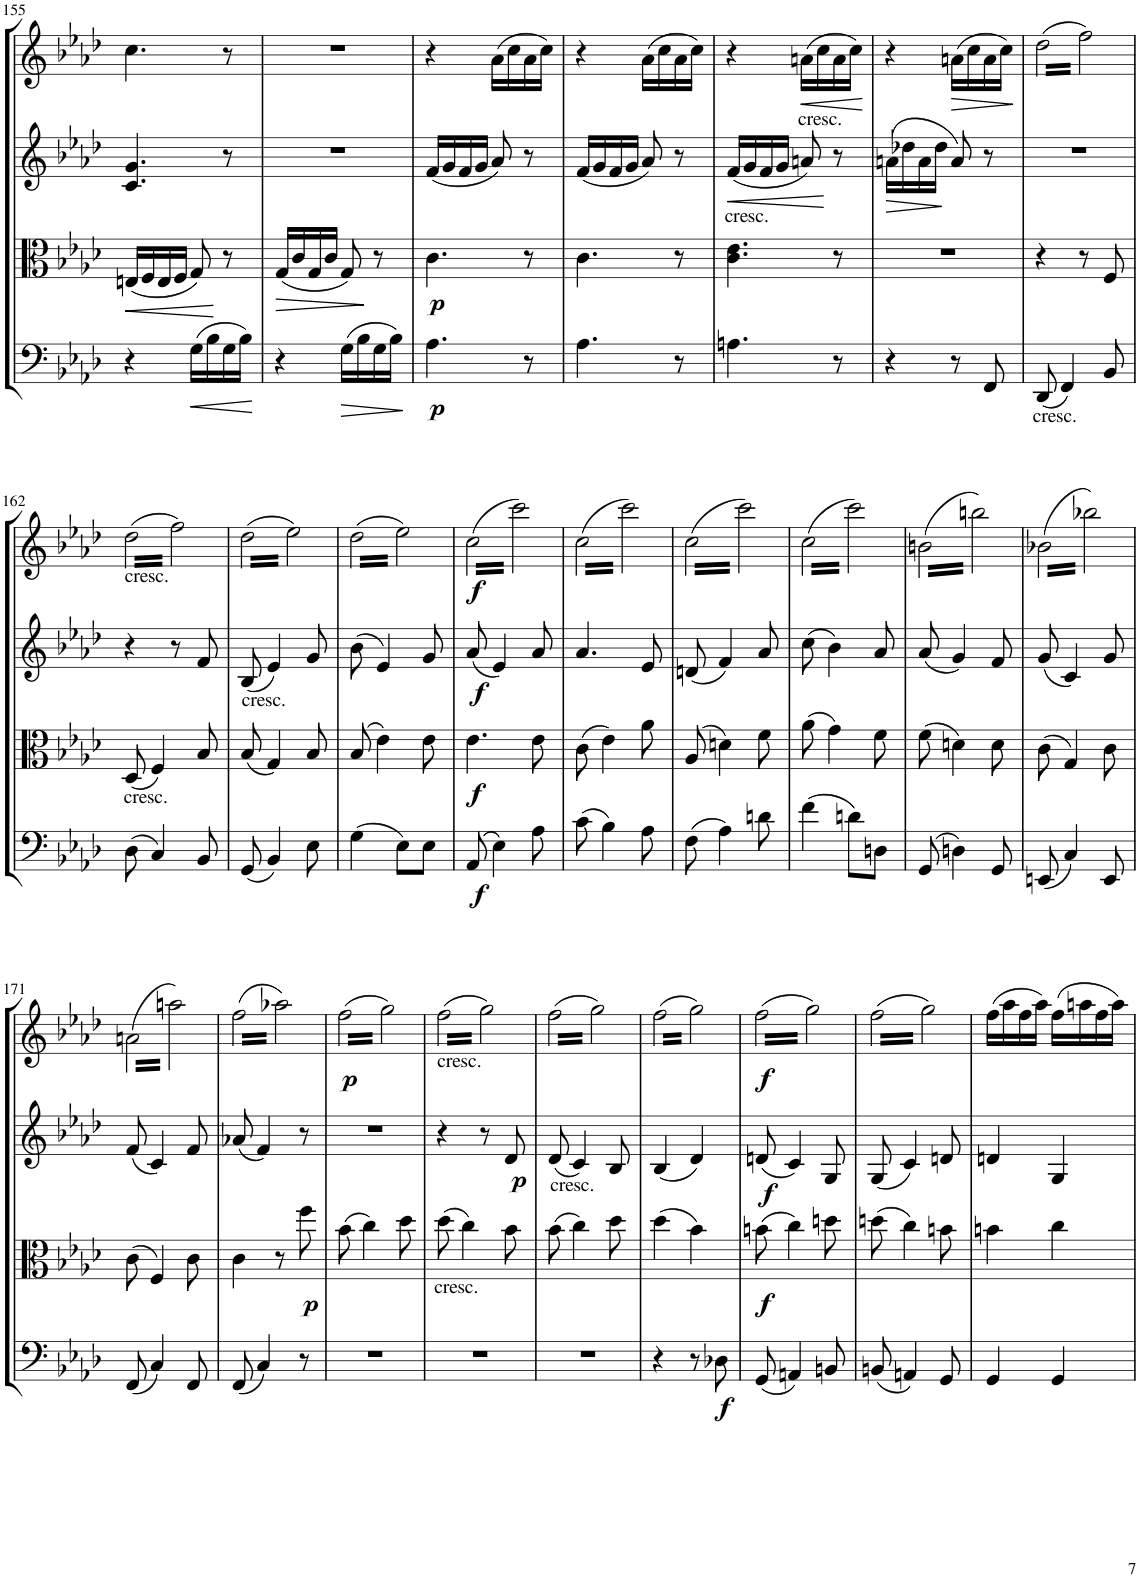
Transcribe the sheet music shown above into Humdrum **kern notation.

**kern	**dynam	**kern	**dynam	**kern	**dynam	**kern	**dynam
*part4	*part4	*part3	*part3	*part2	*part2	*part1	*part1
*staff4	*staff4	*staff3	*staff3	*staff2	*staff2	*staff1	*staff1
*I"Violoncello	*	*I"Viola	*	*I"Violino II	*	*I"Violino I	*
*I'Vc	*	*I'Vla	*	*I'Vln	*	*I'Vln	*
!!LO:PB:g=z
*clefF4	*	*clefC3	*	*clefG2	*	*clefG2	*
*k[b-e-a-d-]	*	*k[b-e-a-d-]	*	*k[b-e-a-d-]	*	*k[b-e-a-d-]	*
*M2/4	*	*M2/4	*	*M2/4	*	*M2/4	*
=155	=155	=155	=155	=155	=155	=155	=155
!	!	!	!LO:HP:b	!	!	!	!
4r	.	(16En/LL	<	4.c/ 4.g/	.	4.cc\	.
.	.	16F/	.	.	.	.	.
.	.	16E/	.	.	.	.	.
.	.	16F/JJ	.	.	.	.	.
!	!LO:HP:b	!	!	!	!	!	!
(16G\LL	<	8G/)	.	.	.	.	.
16B-\	.	.	.	.	.	.	.
16G\	.	8r	[	8r	.	8r	.
16B-\JJ)	.	.	.	.	.	.	.
.	[	.	.	.	.	.	.
=156	=156	=156	=156	=156	=156	=156	=156
!	!	!	!LO:HP:b	!	!	!	!
4r	.	(16G/LL	>	2r	.	2r	.
.	.	16c/	.	.	.	.	.
.	.	16G/	.	.	.	.	.
.	.	16c/JJ	.	.	.	.	.
!	!LO:HP:b	!	!	!	!	!	!
(16G\LL	>	8G/)	.	.	.	.	.
16B-\	.	.	.	.	.	.	.
16G\	.	8r	]	.	.	.	.
16B-\JJ)	.	.	.	.	.	.	.
.	]	.	.	.	.	.	.
=157	=157	=157	=157	=157	=157	=157	=157
!	!LO:DY:b	!	!LO:DY:b	!	!	!	!
4.A-\	p	4.c\	p	(16f/LL	.	4r	.
.	.	.	.	16g/	.	.	.
.	.	.	.	16f/	.	.	.
.	.	.	.	16g/JJ	.	.	.
.	.	.	.	8a-/)	.	(16a-\LL	.
.	.	.	.	.	.	16cc\	.
8r	.	8r	.	8r	.	16a-\	.
.	.	.	.	.	.	16cc\JJ)	.
=158	=158	=158	=158	=158	=158	=158	=158
4.A-\	.	4.c\	.	(16f/LL	.	4r	.
.	.	.	.	16g/	.	.	.
.	.	.	.	16f/	.	.	.
.	.	.	.	16g/JJ	.	.	.
.	.	.	.	8a-/)	.	(16a-\LL	.
.	.	.	.	.	.	16cc\	.
8r	.	8r	.	8r	.	16a-\	.
.	.	.	.	.	.	16cc\JJ)	.
=159	=159	=159	=159	=159	=159	=159	=159
!	!	!	!	!LO:TX:b:t=cresc.	!	!	!
!	!	!	!	!	!LO:HP:b	!	!
4.An\	.	4.c\ 4.e-\	.	(16f/LL	<	4r	.
.	.	.	.	16g/	.	.	.
.	.	.	.	16f/	.	.	.
.	.	.	.	16g/JJ	.	.	.
!	!	!	!	!	!	!LO:TX:b:t=cresc.	!
!	!	!	!	!	!	!	!LO:HP:b
.	.	.	.	8an/)	.	(16an\LL	<
.	.	.	.	.	.	16cc\	.
8r	.	8r	.	8r	[	16a\	.
.	.	.	.	.	.	16cc\JJ)	.
.	.	.	.	.	.	.	[
=160	=160	=160	=160	=160	=160	=160	=160
!	!	!	!	!	!LO:HP:b	!	!
4r	.	2r	.	(16an\LL	>	4r	.
.	.	.	.	16dd-X\	.	.	.
.	.	.	.	16a\	.	.	.
.	.	.	.	16dd-\JJ	.	.	.
!	!	!	!	!	!	!	!LO:HP:b
8r	.	.	.	8a/)	]	(16an\LL	>
.	.	.	.	.	.	16cc\	.
8FF/	.	.	.	8r	.	16a\	.
.	.	.	.	.	.	16cc\JJ)	.
.	.	.	.	.	.	.	]
=161	=161	=161	=161	=161	=161	=161	=161
!LO:TX:b:t=cresc.	!	!	!	!	!	!	!
*	*	*	*	*	*	*tremolo	*
(8DD-/	.	4r	.	2r	.	(32dd-\LLL	.
.	.	.	.	.	.	32ff\)	.
.	.	.	.	.	.	32dd-\	.
.	.	.	.	.	.	32ff\)	.
4FF/)	.	.	.	.	.	32dd-\	.
.	.	.	.	.	.	32ff\)	.
.	.	.	.	.	.	32dd-\	.
.	.	.	.	.	.	32ff\)	.
.	.	8r	.	.	.	32dd-\	.
.	.	.	.	.	.	32ff\)	.
.	.	.	.	.	.	32dd-\	.
.	.	.	.	.	.	32ff\)	.
8BB-/	.	8F/	.	.	.	32dd-\	.
.	.	.	.	.	.	32ff\)	.
.	.	.	.	.	.	32dd-\	.
.	.	.	.	.	.	32ff\)JJJ	.
!!LO:LB:g=z
=162	=162	=162	=162	=162	=162	=162	=162
!	!	!	!	!	!	!LO:TX:b:t=cresc.	!
!	!	!LO:TX:b:t=cresc.	!	!	!	!	!
(8D-\	.	(8D-/	.	4r	.	(32dd-\LLL	.
.	.	.	.	.	.	32ff\)	.
.	.	.	.	.	.	32dd-\	.
.	.	.	.	.	.	32ff\)	.
4C/)	.	4F/)	.	.	.	32dd-\	.
.	.	.	.	.	.	32ff\)	.
.	.	.	.	.	.	32dd-\	.
.	.	.	.	.	.	32ff\)	.
.	.	.	.	8r	.	32dd-\	.
.	.	.	.	.	.	32ff\)	.
.	.	.	.	.	.	32dd-\	.
.	.	.	.	.	.	32ff\)	.
8BB-/	.	8B-/	.	8f/	.	32dd-\	.
.	.	.	.	.	.	32ff\)	.
.	.	.	.	.	.	32dd-\	.
.	.	.	.	.	.	32ff\)JJJ	.
=163	=163	=163	=163	=163	=163	=163	=163
!	!	!	!	!LO:TX:b:t=cresc.	!	!	!
(8GG/	.	(8B-/	.	(8B-/	.	(32dd-\LLL	.
.	.	.	.	.	.	32ee-\)	.
.	.	.	.	.	.	32dd-\	.
.	.	.	.	.	.	32ee-\)	.
4BB-/)	.	4G/)	.	4e-/)	.	32dd-\	.
.	.	.	.	.	.	32ee-\)	.
.	.	.	.	.	.	32dd-\	.
.	.	.	.	.	.	32ee-\)	.
.	.	.	.	.	.	32dd-\	.
.	.	.	.	.	.	32ee-\)	.
.	.	.	.	.	.	32dd-\	.
.	.	.	.	.	.	32ee-\)	.
8E-\	.	8B-/	.	8g/	.	32dd-\	.
.	.	.	.	.	.	32ee-\)	.
.	.	.	.	.	.	32dd-\	.
.	.	.	.	.	.	32ee-\)JJJ	.
=164	=164	=164	=164	=164	=164	=164	=164
(4G\	.	(8B-/	.	(8b-\	.	(32dd-\LLL	.
.	.	.	.	.	.	32ee-\)	.
.	.	.	.	.	.	32dd-\	.
.	.	.	.	.	.	32ee-\)	.
.	.	4e-\)	.	4e-/)	.	32dd-\	.
.	.	.	.	.	.	32ee-\)	.
.	.	.	.	.	.	32dd-\	.
.	.	.	.	.	.	32ee-\)	.
8E-\L)	.	.	.	.	.	32dd-\	.
.	.	.	.	.	.	32ee-\)	.
.	.	.	.	.	.	32dd-\	.
.	.	.	.	.	.	32ee-\)	.
8E-\J	.	8e-\	.	8g/	.	32dd-\	.
.	.	.	.	.	.	32ee-\)	.
.	.	.	.	.	.	32dd-\	.
.	.	.	.	.	.	32ee-\)JJJ	.
=165	=165	=165	=165	=165	=165	=165	=165
!	!LO:DY:b	!	!LO:DY:b	!	!LO:DY:b	!	!LO:DY:b
(8AA-/	f	4.e-\	f	(8a-/	f	(32cc\LLL	f
.	.	.	.	.	.	32ccc\)	.
.	.	.	.	.	.	32cc\	.
.	.	.	.	.	.	32ccc\)	.
4E-\)	.	.	.	4e-/)	.	32cc\	.
.	.	.	.	.	.	32ccc\)	.
.	.	.	.	.	.	32cc\	.
.	.	.	.	.	.	32ccc\)	.
.	.	.	.	.	.	32cc\	.
.	.	.	.	.	.	32ccc\)	.
.	.	.	.	.	.	32cc\	.
.	.	.	.	.	.	32ccc\)	.
8A-\	.	8e-\	.	8a-/	.	32cc\	.
.	.	.	.	.	.	32ccc\)	.
.	.	.	.	.	.	32cc\	.
.	.	.	.	.	.	32ccc\)JJJ	.
=166	=166	=166	=166	=166	=166	=166	=166
(8c\	.	(8c\	.	4.a-/	.	(32cc\LLL	.
.	.	.	.	.	.	32ccc\)	.
.	.	.	.	.	.	32cc\	.
.	.	.	.	.	.	32ccc\)	.
4B-\)	.	4e-\)	.	.	.	32cc\	.
.	.	.	.	.	.	32ccc\)	.
.	.	.	.	.	.	32cc\	.
.	.	.	.	.	.	32ccc\)	.
.	.	.	.	.	.	32cc\	.
.	.	.	.	.	.	32ccc\)	.
.	.	.	.	.	.	32cc\	.
.	.	.	.	.	.	32ccc\)	.
8A-\	.	8a-\	.	8e-/	.	32cc\	.
.	.	.	.	.	.	32ccc\)	.
.	.	.	.	.	.	32cc\	.
.	.	.	.	.	.	32ccc\)JJJ	.
=167	=167	=167	=167	=167	=167	=167	=167
(8F\	.	(8A-/	.	(8dn/	.	(32cc\LLL	.
.	.	.	.	.	.	32ccc\)	.
.	.	.	.	.	.	32cc\	.
.	.	.	.	.	.	32ccc\)	.
4A-\)	.	4dn\)	.	4f/)	.	32cc\	.
.	.	.	.	.	.	32ccc\)	.
.	.	.	.	.	.	32cc\	.
.	.	.	.	.	.	32ccc\)	.
.	.	.	.	.	.	32cc\	.
.	.	.	.	.	.	32ccc\)	.
.	.	.	.	.	.	32cc\	.
.	.	.	.	.	.	32ccc\)	.
8dn\	.	8f\	.	8a-/	.	32cc\	.
.	.	.	.	.	.	32ccc\)	.
.	.	.	.	.	.	32cc\	.
.	.	.	.	.	.	32ccc\)JJJ	.
=168	=168	=168	=168	=168	=168	=168	=168
(4f\	.	(8a-\	.	(8cc\	.	(32cc\LLL	.
.	.	.	.	.	.	32ccc\)	.
.	.	.	.	.	.	32cc\	.
.	.	.	.	.	.	32ccc\)	.
.	.	4g\)	.	4b-\)	.	32cc\	.
.	.	.	.	.	.	32ccc\)	.
.	.	.	.	.	.	32cc\	.
.	.	.	.	.	.	32ccc\)	.
8dn\L)	.	.	.	.	.	32cc\	.
.	.	.	.	.	.	32ccc\)	.
.	.	.	.	.	.	32cc\	.
.	.	.	.	.	.	32ccc\)	.
8Dn\J	.	8f\	.	8a-/	.	32cc\	.
.	.	.	.	.	.	32ccc\)	.
.	.	.	.	.	.	32cc\	.
.	.	.	.	.	.	32ccc\)JJJ	.
=169	=169	=169	=169	=169	=169	=169	=169
(8GG/	.	(8f\	.	(8a-/	.	(32bn\LLL	.
.	.	.	.	.	.	32bbn\)	.
.	.	.	.	.	.	32bn\	.
.	.	.	.	.	.	32bbn\)	.
4Dn\)	.	4dn\)	.	4g/)	.	32bn\	.
.	.	.	.	.	.	32bbn\)	.
.	.	.	.	.	.	32bn\	.
.	.	.	.	.	.	32bbn\)	.
.	.	.	.	.	.	32bn\	.
.	.	.	.	.	.	32bbn\)	.
.	.	.	.	.	.	32bn\	.
.	.	.	.	.	.	32bbn\)	.
8GG/	.	8d\	.	8f/	.	32bn\	.
.	.	.	.	.	.	32bbn\)	.
.	.	.	.	.	.	32bn\	.
.	.	.	.	.	.	32bbn\)JJJ	.
=170	=170	=170	=170	=170	=170	=170	=170
(8EEn/	.	(8c\	.	(8g/	.	(32b-X\LLL	.
.	.	.	.	.	.	32bb-X\)	.
.	.	.	.	.	.	32b-X\	.
.	.	.	.	.	.	32bb-X\)	.
4C/)	.	4G/)	.	4c/)	.	32b-X\	.
.	.	.	.	.	.	32bb-X\)	.
.	.	.	.	.	.	32b-X\	.
.	.	.	.	.	.	32bb-X\)	.
.	.	.	.	.	.	32b-X\	.
.	.	.	.	.	.	32bb-X\)	.
.	.	.	.	.	.	32b-X\	.
.	.	.	.	.	.	32bb-X\)	.
8EE/	.	8c\	.	8g/	.	32b-X\	.
.	.	.	.	.	.	32bb-X\)	.
.	.	.	.	.	.	32b-X\	.
.	.	.	.	.	.	32bb-X\)JJJ	.
!!LO:LB:g=z
=171	=171	=171	=171	=171	=171	=171	=171
(8FF/	.	(8c\	.	(8f/	.	(32an\LLL	.
.	.	.	.	.	.	32aan\)	.
.	.	.	.	.	.	32an\	.
.	.	.	.	.	.	32aan\)	.
4C/)	.	4F/)	.	4c/)	.	32an\	.
.	.	.	.	.	.	32aan\)	.
.	.	.	.	.	.	32an\	.
.	.	.	.	.	.	32aan\)	.
.	.	.	.	.	.	32an\	.
.	.	.	.	.	.	32aan\)	.
.	.	.	.	.	.	32an\	.
.	.	.	.	.	.	32aan\)	.
8FF/	.	8c\	.	8f/	.	32an\	.
.	.	.	.	.	.	32aan\)	.
.	.	.	.	.	.	32an\	.
.	.	.	.	.	.	32aan\)JJJ	.
=172	=172	=172	=172	=172	=172	=172	=172
(8FF/	.	4c\	.	(8a-X/	.	(32ff\LLL	.
.	.	.	.	.	.	32aa-X\)	.
.	.	.	.	.	.	32ff\	.
.	.	.	.	.	.	32aa-X\)	.
4C/)	.	.	.	4f/)	.	32ff\	.
.	.	.	.	.	.	32aa-X\)	.
.	.	.	.	.	.	32ff\	.
.	.	.	.	.	.	32aa-X\)	.
.	.	8r	.	.	.	32ff\	.
.	.	.	.	.	.	32aa-X\)	.
.	.	.	.	.	.	32ff\	.
.	.	.	.	.	.	32aa-X\)	.
!	!	!	!LO:DY:b	!	!	!	!
8r	.	8ff\	p	8r	.	32ff\	.
.	.	.	.	.	.	32aa-X\)	.
.	.	.	.	.	.	32ff\	.
.	.	.	.	.	.	32aa-X\)JJJ	.
=173	=173	=173	=173	=173	=173	=173	=173
!	!	!	!	!	!	!	!LO:DY:b
2r	.	(8b-\	.	2r	.	(32ff\LLL	p
.	.	.	.	.	.	32gg\)	.
.	.	.	.	.	.	32ff\	.
.	.	.	.	.	.	32gg\)	.
.	.	4cc\)	.	.	.	32ff\	.
.	.	.	.	.	.	32gg\)	.
.	.	.	.	.	.	32ff\	.
.	.	.	.	.	.	32gg\)	.
.	.	.	.	.	.	32ff\	.
.	.	.	.	.	.	32gg\)	.
.	.	.	.	.	.	32ff\	.
.	.	.	.	.	.	32gg\)	.
.	.	8dd-\	.	.	.	32ff\	.
.	.	.	.	.	.	32gg\)	.
.	.	.	.	.	.	32ff\	.
.	.	.	.	.	.	32gg\)JJJ	.
=174	=174	=174	=174	=174	=174	=174	=174
!	!	!	!	!	!	!LO:TX:b:t=cresc.	!
!	!	!LO:TX:b:t=cresc.	!	!	!	!	!
2r	.	(8dd-\	.	4r	.	(32ff\LLL	.
.	.	.	.	.	.	32gg\)	.
.	.	.	.	.	.	32ff\	.
.	.	.	.	.	.	32gg\)	.
.	.	4cc\)	.	.	.	32ff\	.
.	.	.	.	.	.	32gg\)	.
.	.	.	.	.	.	32ff\	.
.	.	.	.	.	.	32gg\)	.
.	.	.	.	8r	.	32ff\	.
.	.	.	.	.	.	32gg\)	.
.	.	.	.	.	.	32ff\	.
.	.	.	.	.	.	32gg\)	.
!	!	!	!	!	!LO:DY:b	!	!
.	.	8b-\	.	8d-/	p	32ff\	.
.	.	.	.	.	.	32gg\)	.
.	.	.	.	.	.	32ff\	.
.	.	.	.	.	.	32gg\)JJJ	.
=175	=175	=175	=175	=175	=175	=175	=175
!	!	!	!	!LO:TX:b:t=cresc.	!	!	!
2r	.	(8b-\	.	(8d-/	.	(32ff\LLL	.
.	.	.	.	.	.	32gg\)	.
.	.	.	.	.	.	32ff\	.
.	.	.	.	.	.	32gg\)	.
.	.	4cc\)	.	4c/)	.	32ff\	.
.	.	.	.	.	.	32gg\)	.
.	.	.	.	.	.	32ff\	.
.	.	.	.	.	.	32gg\)	.
.	.	.	.	.	.	32ff\	.
.	.	.	.	.	.	32gg\)	.
.	.	.	.	.	.	32ff\	.
.	.	.	.	.	.	32gg\)	.
.	.	8dd-\	.	8B-/	.	32ff\	.
.	.	.	.	.	.	32gg\)	.
.	.	.	.	.	.	32ff\	.
.	.	.	.	.	.	32gg\)JJJ	.
=176	=176	=176	=176	=176	=176	=176	=176
4r	.	(4dd-\	.	(4B-/	.	(32ff\LLL	.
.	.	.	.	.	.	32gg\)	.
.	.	.	.	.	.	32ff\	.
.	.	.	.	.	.	32gg\)	.
.	.	.	.	.	.	32ff\	.
.	.	.	.	.	.	32gg\)	.
.	.	.	.	.	.	32ff\	.
.	.	.	.	.	.	32gg\)	.
8r	.	4b-\)	.	4d-/)	.	32ff\	.
.	.	.	.	.	.	32gg\)	.
.	.	.	.	.	.	32ff\	.
.	.	.	.	.	.	32gg\)	.
!	!LO:DY:b	!	!	!	!	!	!
8D-X\	f	.	.	.	.	32ff\	.
.	.	.	.	.	.	32gg\)	.
.	.	.	.	.	.	32ff\	.
.	.	.	.	.	.	32gg\)JJJ	.
=177	=177	=177	=177	=177	=177	=177	=177
!	!	!	!LO:DY:b	!	!LO:DY:b	!	!LO:DY:b
(8GG/	.	(8bn\	f	(8dn/	f	(32ff\LLL	f
.	.	.	.	.	.	32gg\)	.
.	.	.	.	.	.	32ff\	.
.	.	.	.	.	.	32gg\)	.
4AAn/)	.	4cc\)	.	4c/)	.	32ff\	.
.	.	.	.	.	.	32gg\)	.
.	.	.	.	.	.	32ff\	.
.	.	.	.	.	.	32gg\)	.
.	.	.	.	.	.	32ff\	.
.	.	.	.	.	.	32gg\)	.
.	.	.	.	.	.	32ff\	.
.	.	.	.	.	.	32gg\)	.
8BBn/	.	8ddn\	.	8G/	.	32ff\	.
.	.	.	.	.	.	32gg\)	.
.	.	.	.	.	.	32ff\	.
.	.	.	.	.	.	32gg\)JJJ	.
=178	=178	=178	=178	=178	=178	=178	=178
(8BBn/	.	(8ddn\	.	(8G/	.	(32ff\LLL	.
.	.	.	.	.	.	32gg\)	.
.	.	.	.	.	.	32ff\	.
.	.	.	.	.	.	32gg\)	.
4AAn/)	.	4cc\)	.	4c/)	.	32ff\	.
.	.	.	.	.	.	32gg\)	.
.	.	.	.	.	.	32ff\	.
.	.	.	.	.	.	32gg\)	.
.	.	.	.	.	.	32ff\	.
.	.	.	.	.	.	32gg\)	.
.	.	.	.	.	.	32ff\	.
.	.	.	.	.	.	32gg\)	.
8GG/	.	8bn\	.	8dn/	.	32ff\	.
.	.	.	.	.	.	32gg\)	.
.	.	.	.	.	.	32ff\	.
.	.	.	.	.	.	32gg\)JJJ	.
*	*	*	*	*	*	*Xtremolo	*
=179	=179	=179	=179	=179	=179	=179	=179
4GG/	.	4bn\	.	4dn/	.	(16ff\LL	.
.	.	.	.	.	.	.	.
.	.	.	.	.	.	16aa-\	.
.	.	.	.	.	.	.	.
.	.	.	.	.	.	16ff\	.
.	.	.	.	.	.	.	.
.	.	.	.	.	.	16aa-\JJ)	.
.	.	.	.	.	.	.	.
4GG/	.	4cc\	.	4G/	.	(16ff\LL	.
.	.	.	.	.	.	16aan\	.
.	.	.	.	.	.	16ff\	.
.	.	.	.	.	.	16aa\JJ)	.
=	=	=	=	=	=	=	=
*-	*-	*-	*-	*-	*-	*-	*-
